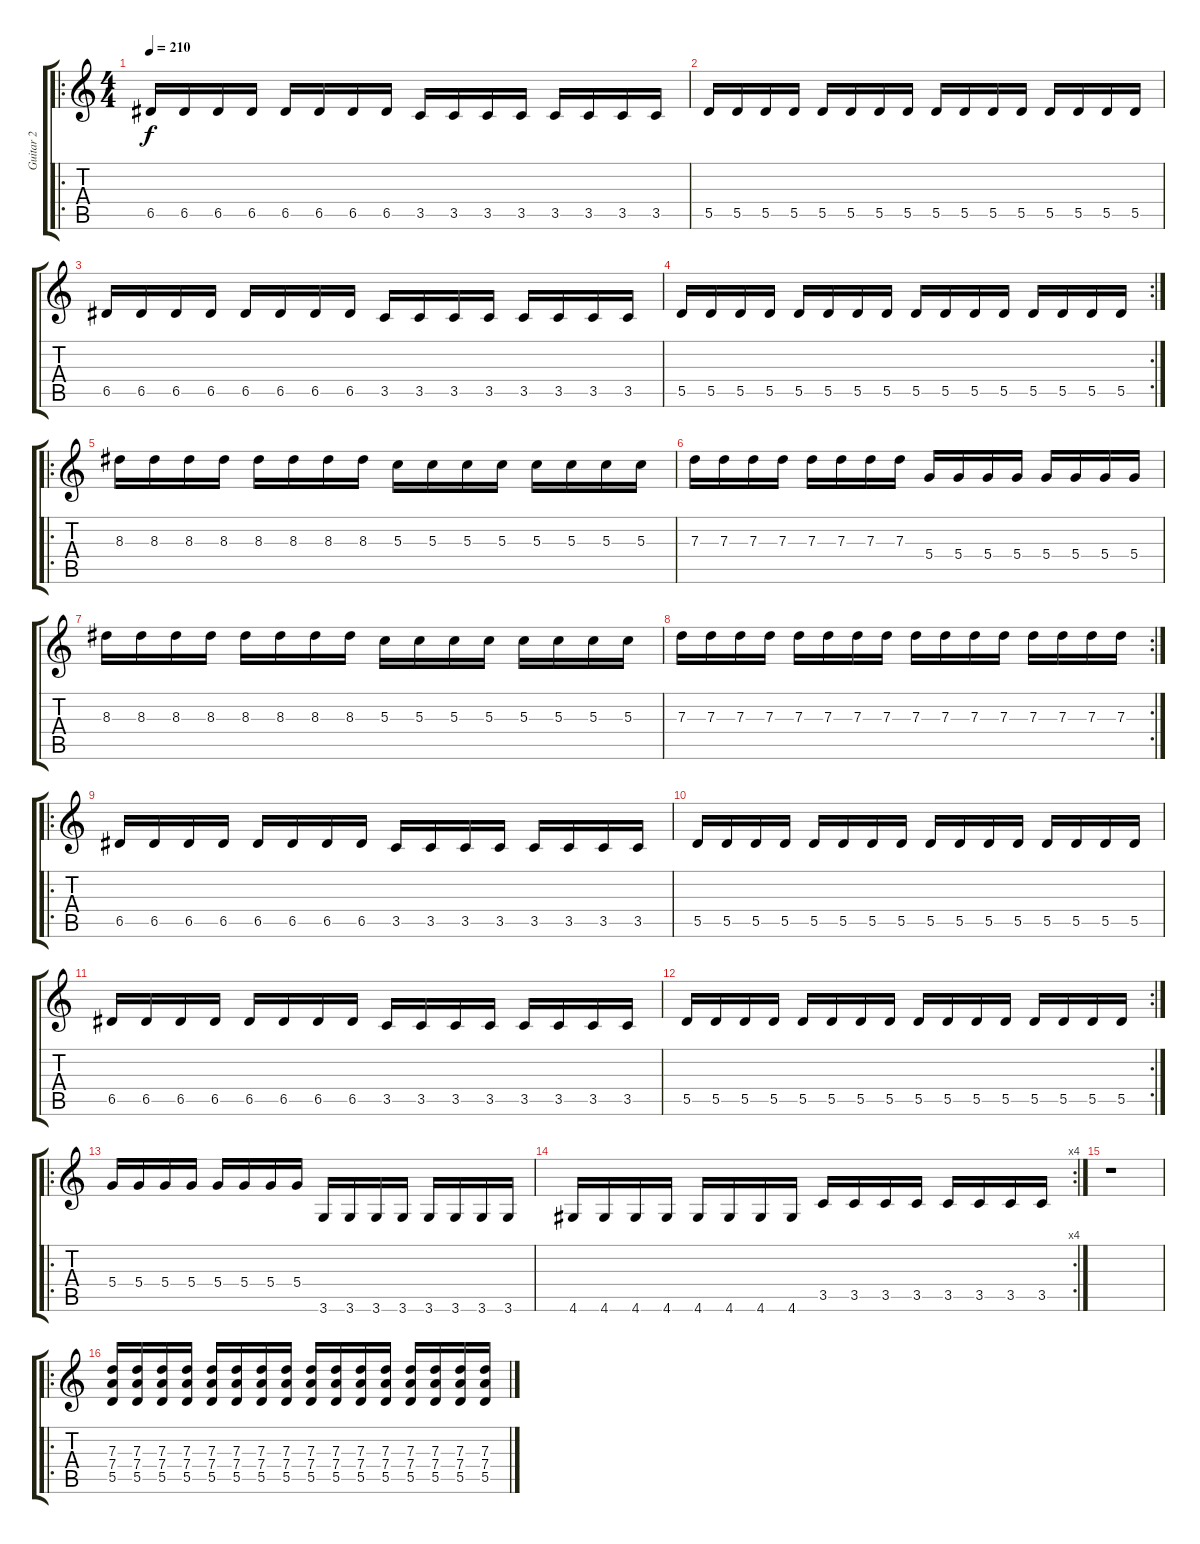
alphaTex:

\track ("Guitar 2" "Guitar 2") {instrument distortionguitar}
\staff {score tabs}
\tuning (E4 B3 G3 D3 A2 E2) {hide}
\ro
\ts (4 4)
\tempo 210
\clef g2
\ks c
6.5.16{dy f} 6.5.16 6.5.16 6.5.16 6.5.16 6.5.16 6.5.16 6.5.16 3.5.16 3.5.16 3.5.16 3.5.16 3.5.16 3.5.16 3.5.16 3.5.16 |
5.5.16 5.5.16 5.5.16 5.5.16 5.5.16 5.5.16 5.5.16 5.5.16 5.5.16 5.5.16 5.5.16 5.5.16 5.5.16 5.5.16 5.5.16 5.5.16 |
6.5.16 6.5.16 6.5.16 6.5.16 6.5.16 6.5.16 6.5.16 6.5.16 3.5.16 3.5.16 3.5.16 3.5.16 3.5.16 3.5.16 3.5.16 3.5.16 |
\rc 2
5.5.16 5.5.16 5.5.16 5.5.16 5.5.16 5.5.16 5.5.16 5.5.16 5.5.16 5.5.16 5.5.16 5.5.16 5.5.16 5.5.16 5.5.16 5.5.16 |
\ro
8.3.16 8.3.16 8.3.16 8.3.16 8.3.16 8.3.16 8.3.16 8.3.16 5.3.16 5.3.16 5.3.16 5.3.16 5.3.16 5.3.16 5.3.16 5.3.16 |
7.3.16 7.3.16 7.3.16 7.3.16 7.3.16 7.3.16 7.3.16 7.3.16 5.4.16 5.4.16 5.4.16 5.4.16 5.4.16 5.4.16 5.4.16 5.4.16 |
8.3.16 8.3.16 8.3.16 8.3.16 8.3.16 8.3.16 8.3.16 8.3.16 5.3.16 5.3.16 5.3.16 5.3.16 5.3.16 5.3.16 5.3.16 5.3.16 |
\rc 2
7.3.16 7.3.16 7.3.16 7.3.16 7.3.16 7.3.16 7.3.16 7.3.16 7.3.16 7.3.16 7.3.16 7.3.16 7.3.16 7.3.16 7.3.16 7.3.16 |
\ro
6.5.16 6.5.16 6.5.16 6.5.16 6.5.16 6.5.16 6.5.16 6.5.16 3.5.16 3.5.16 3.5.16 3.5.16 3.5.16 3.5.16 3.5.16 3.5.16 |
5.5.16 5.5.16 5.5.16 5.5.16 5.5.16 5.5.16 5.5.16 5.5.16 5.5.16 5.5.16 5.5.16 5.5.16 5.5.16 5.5.16 5.5.16 5.5.16 |
6.5.16 6.5.16 6.5.16 6.5.16 6.5.16 6.5.16 6.5.16 6.5.16 3.5.16 3.5.16 3.5.16 3.5.16 3.5.16 3.5.16 3.5.16 3.5.16 |
\rc 2
5.5.16 5.5.16 5.5.16 5.5.16 5.5.16 5.5.16 5.5.16 5.5.16 5.5.16 5.5.16 5.5.16 5.5.16 5.5.16 5.5.16 5.5.16 5.5.16 |
\ro
5.4.16 5.4.16 5.4.16 5.4.16 5.4.16 5.4.16 5.4.16 5.4.16 3.6.16 3.6.16 3.6.16 3.6.16 3.6.16 3.6.16 3.6.16 3.6.16 |
\rc 4
4.6.16 4.6.16 4.6.16 4.6.16 4.6.16 4.6.16 4.6.16 4.6.16 3.5.16 3.5.16 3.5.16 3.5.16 3.5.16 3.5.16 3.5.16 3.5.16 |
r.1 |
\ro
(7.3 7.4 5.5).16 (7.3 7.4 5.5).16 (7.3 7.4 5.5).16 (7.3 7.4 5.5).16 (7.3 7.4 5.5).16 (7.3 7.4 5.5).16 (7.3 7.4 5.5).16 (7.3 7.4 5.5).16 (7.3 7.4 5.5).16 (7.3 7.4 5.5).16 (7.3 7.4 5.5).16 (7.3 7.4 5.5).16 (7.3 7.4 5.5).16 (7.3 7.4 5.5).16 (7.3 7.4 5.5).16 (7.3 7.4 5.5).16
